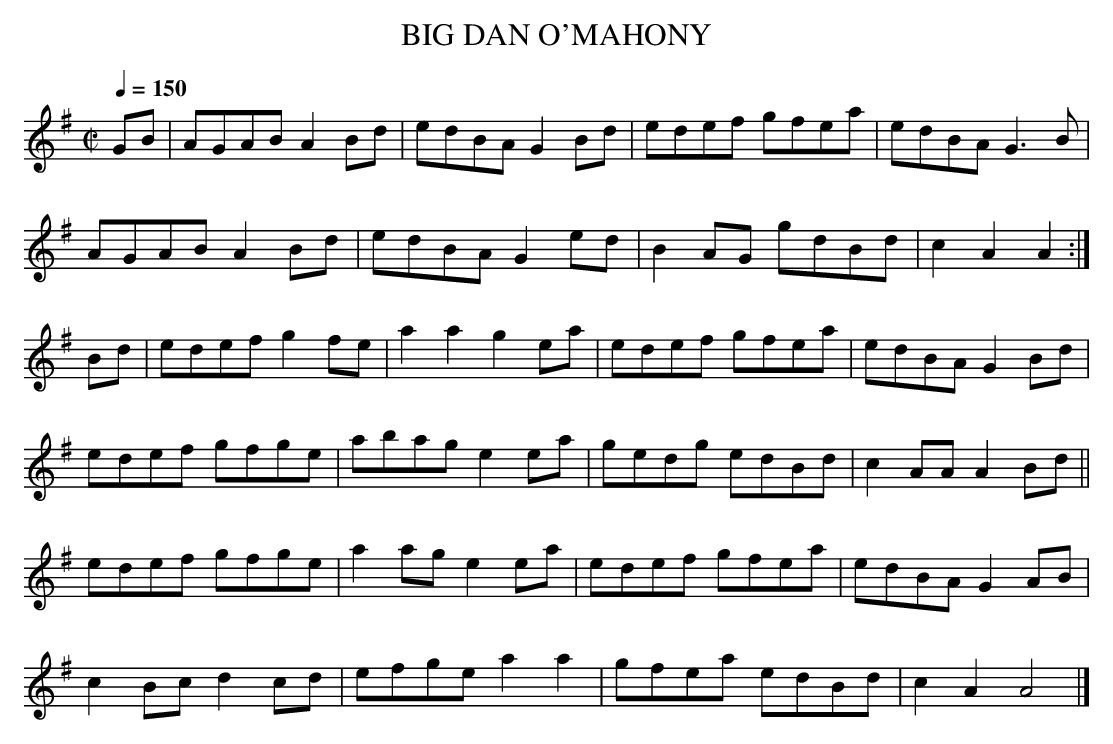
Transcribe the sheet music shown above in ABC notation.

X:1
T:BIG DAN O'MAHONY
Q:1/4=150
L:1/8
M:C|
L:1/8
K:Ador
GB|AGAB A2Bd|edBA G2Bd|edef gfea|edBA G3B|
AGAB A2Bd|edBA G2ed|B2AG gdBd|c2A2A2:|
Bd|edef g2fe|a2a2 g2ea|edef gfea|edBA G2Bd|
edef gfge|abag e2ea|gedg edBd|c2AA A2Bd||
edef gfge|a2 ag e2ea|edef gfea|edBA G2AB|
c2Bc d2cd|efge a2a2|gfea edBd|c2A2 A4|]
